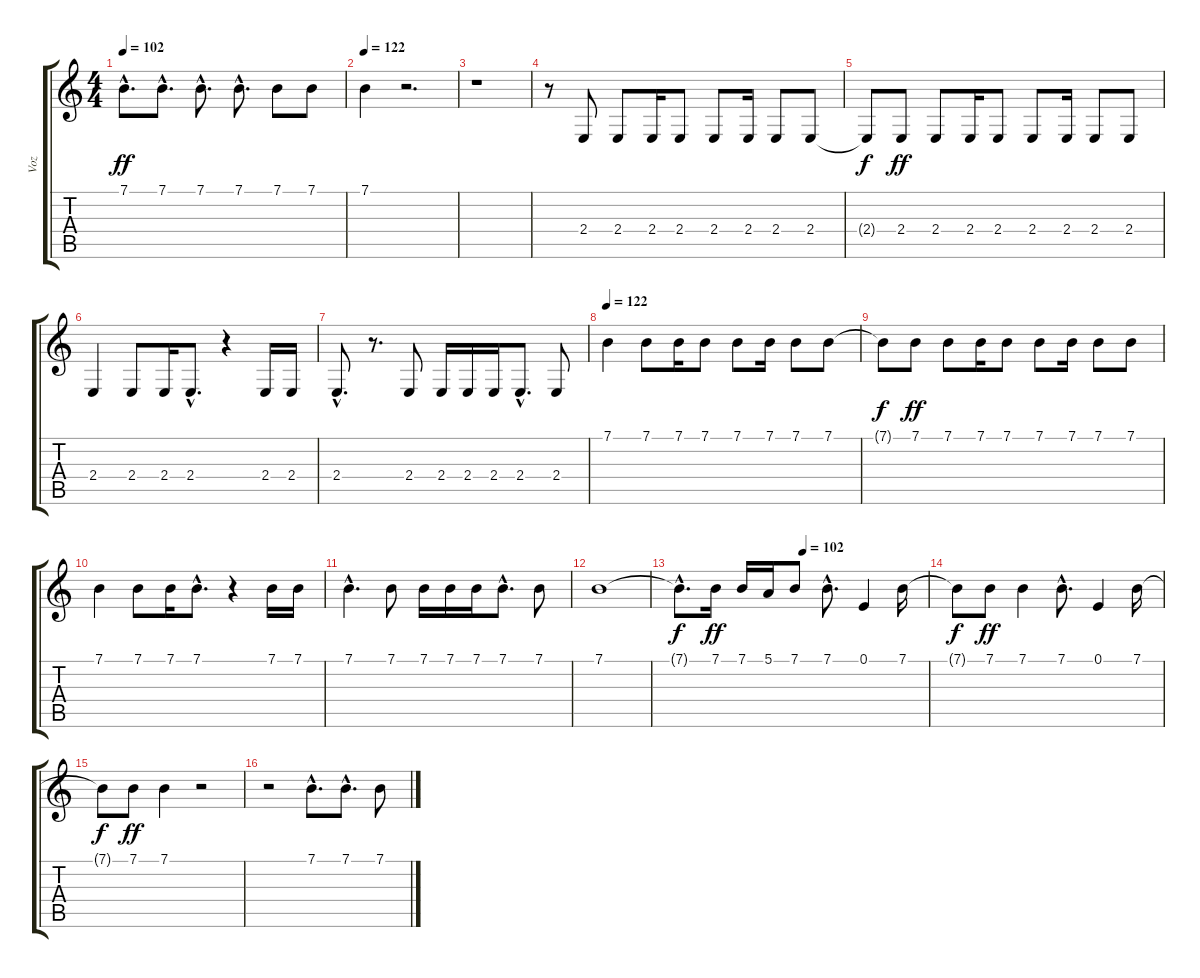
\track ("Voz" "Voz") {instrument altosax}
\staff {score tabs}
\tuning (E4 B3 G3 D3 A2 E2) {hide}
\ts (4 4)
\tempo 102
\clef g2
\ks c
7.1{hac}.8{d dy ff} 7.1{hac}.8{d} 7.1{hac}.8{d} 7.1{hac}.8{d} 7.1.8 7.1.8 |
\tempo 122
7.1.4 r.2{d} |
r.1 |
r.8 2.4.8 2.4.8 2.4.16 2.4.8 2.4.8 2.4.16 2.4.8 2.4.8 |
2.4{t}.8{dy f} 2.4.8{dy ff} 2.4.8 2.4.16 2.4.8 2.4.8 2.4.16 2.4.8 2.4.8 |
2.4.4 2.4.8 2.4.16 2.4{hac}.8{d} r.4 2.4.16 2.4.16 |
2.4{hac}.8{d} r.8{d} 2.4.8 2.4.16 2.4.16 2.4.16 2.4{hac}.8{d} 2.4.8 |
\tempo 122
7.1.4 7.1.8 7.1.16 7.1.8 7.1.8 7.1.16 7.1.8 7.1.8 |
7.1{t}.8{dy f} 7.1.8{dy ff} 7.1.8 7.1.16 7.1.8 7.1.8 7.1.16 7.1.8 7.1.8 |
7.1.4 7.1.8 7.1.16 7.1{hac}.8{d} r.4 7.1.16 7.1.16 |
7.1{hac}.4{d} 7.1.8 7.1.16 7.1.16 7.1.16 7.1{hac}.8{d} 7.1.8 |
7.1.1 |
\tempo (102 0.5)
7.1{hac t}.8{d dy f} 7.1.16{dy ff} 7.1.16 5.1.16 7.1.8 7.1{hac}.8{d} 0.1.4 7.1.16 |
7.1{t}.8{dy f} 7.1.8{dy ff} 7.1.4 7.1{hac}.8{d} 0.1.4 7.1.16 |
7.1{t}.8{dy f} 7.1.8{dy ff} 7.1.4 r.2 |
r.2 7.1{hac}.8{d} 7.1{hac}.8{d} 7.1.8
